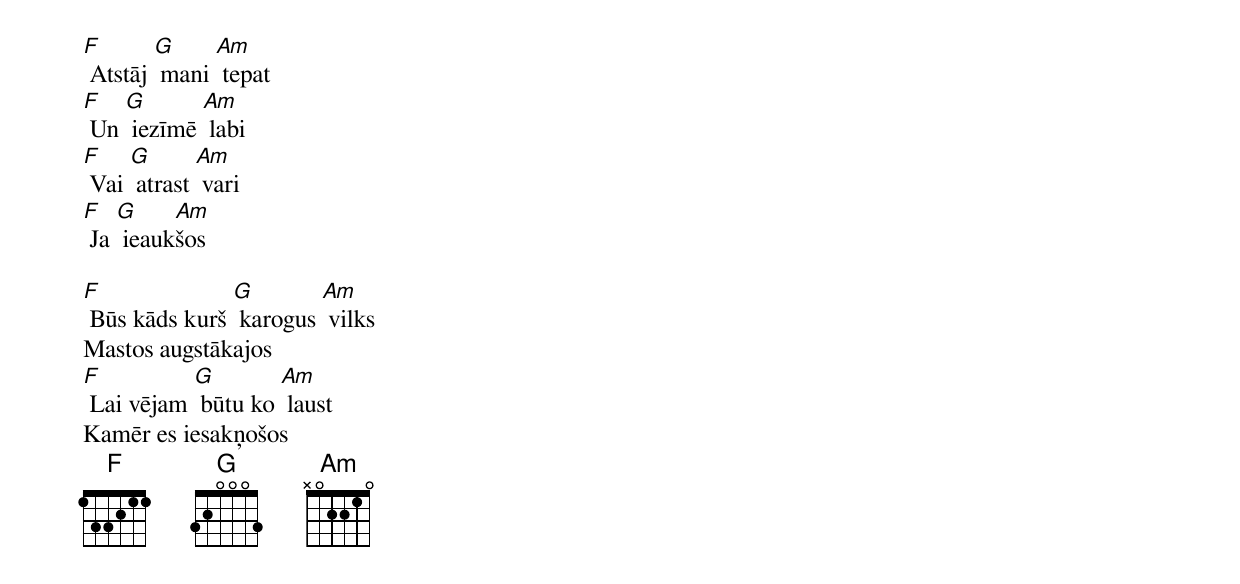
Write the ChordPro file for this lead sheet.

[F] Atstāj [G] mani [Am] tepat
[F] Un [G] iezīmē [Am] labi
[F] Vai [G] atrast [Am] vari
[F] Ja [G] ieauk[Am]šos

[F] Būs kāds kurš [G] karogus [Am] vilks
Mastos augstākajos
[F] Lai vējam [G] būtu ko [Am] laust
Kamēr es iesakņošos
